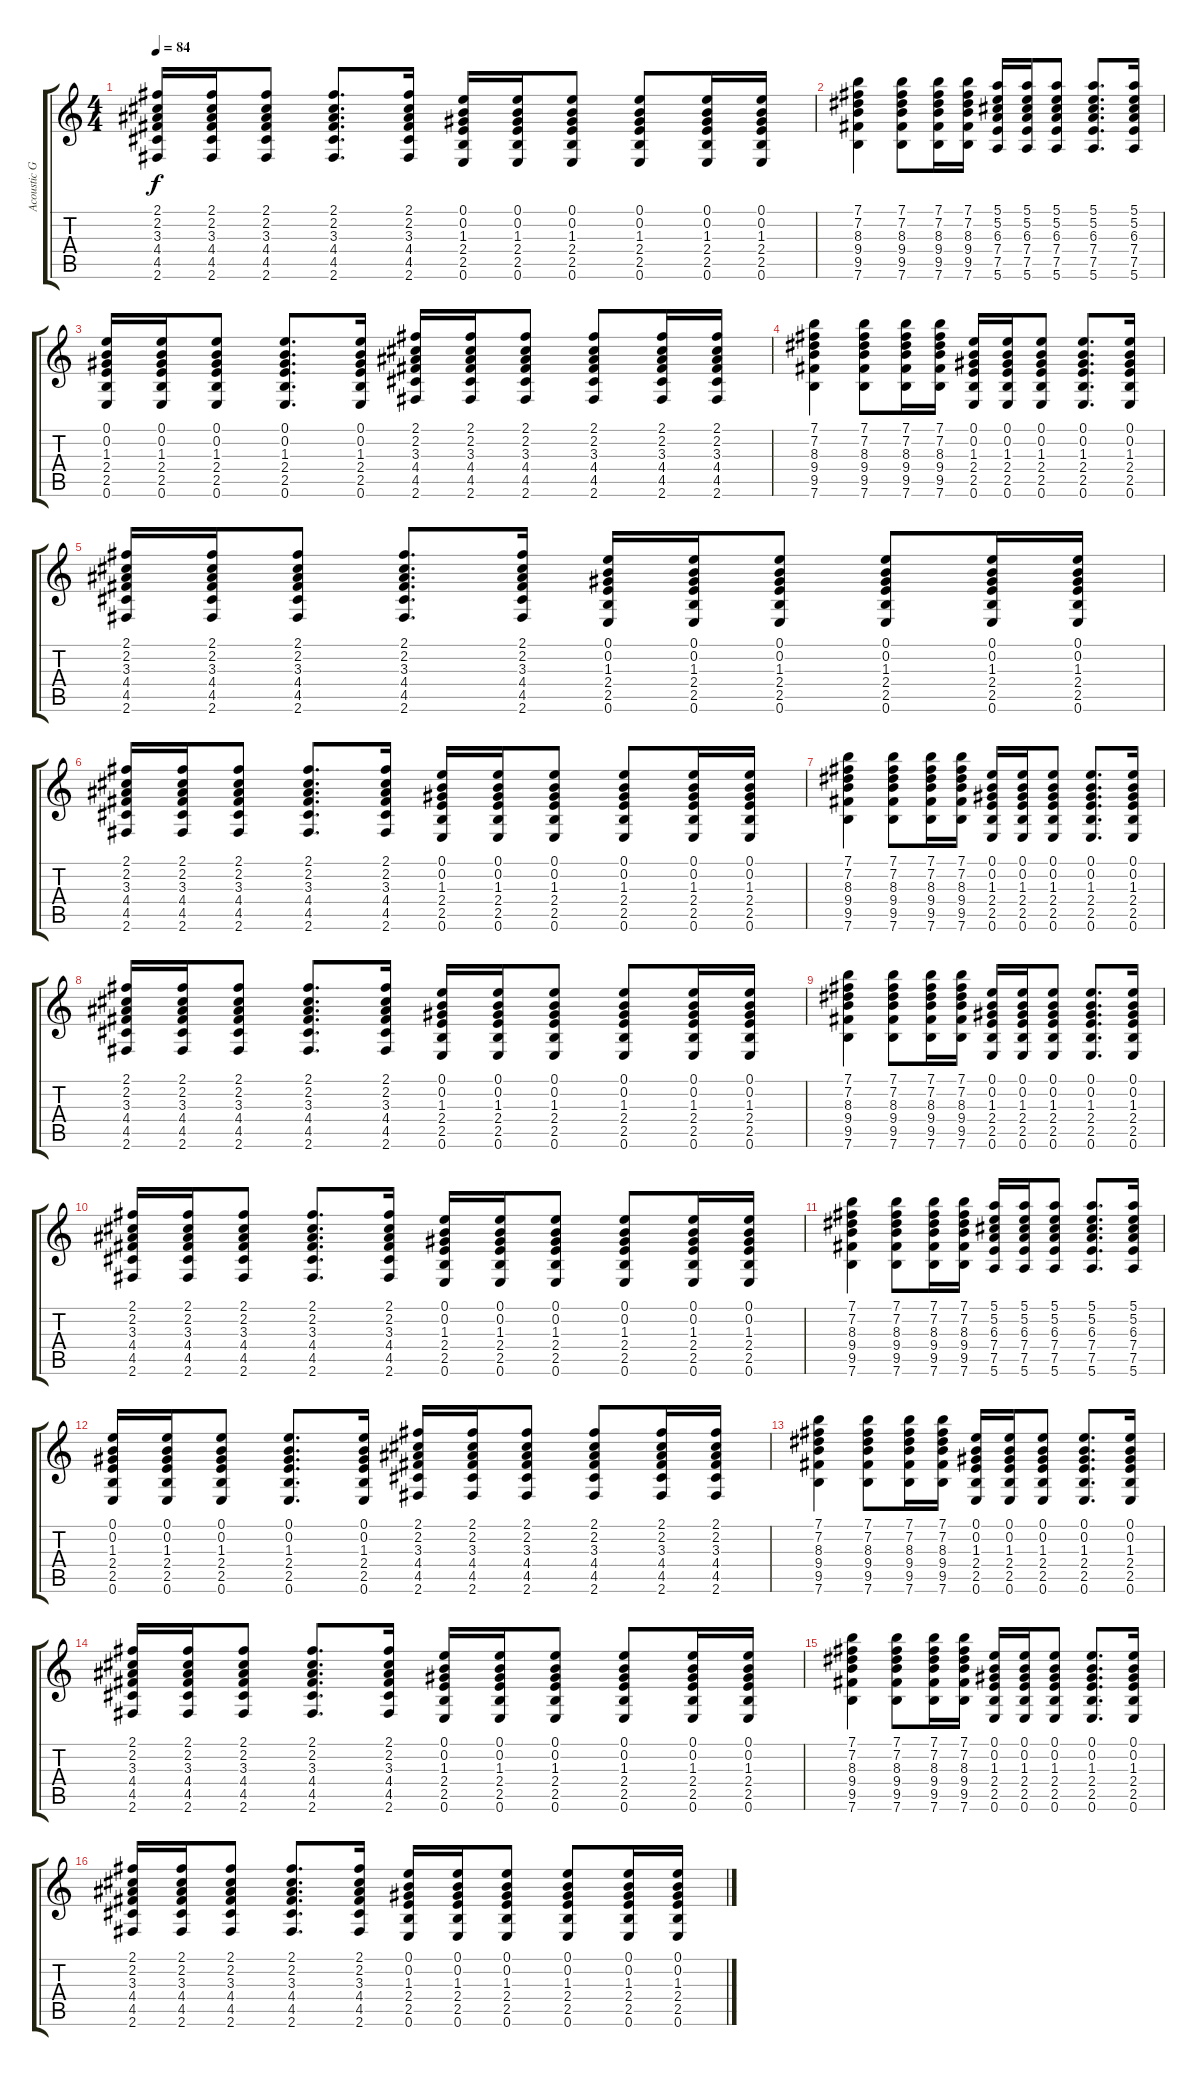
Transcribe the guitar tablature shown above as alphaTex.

\track ("Acoustic Guitar" "Acoustic G") {instrument acousticguitarsteel}
\staff {score tabs}
\tuning (E4 B3 G3 D3 A2 E2) {hide}
\ts (4 4)
\tempo 84
\clef g2
\ks c
(2.1 2.2 3.3 4.4 4.5 2.6).16{dy f} (2.1 2.2 3.3 4.4 4.5 2.6).16 (2.1 2.2 3.3 4.4 4.5 2.6).8 (2.1 2.2 3.3 4.4 4.5 2.6).8{d} (2.1 2.2 3.3 4.4 4.5 2.6).16 (0.1 0.2 1.3 2.4 2.5 0.6).16 (0.1 0.2 1.3 2.4 2.5 0.6).16 (0.1 0.2 1.3 2.4 2.5 0.6).8 (0.1 0.2 1.3 2.4 2.5 0.6).8 (0.1 0.2 1.3 2.4 2.5 0.6).16 (0.1 0.2 1.3 2.4 2.5 0.6).16 |
(7.1 7.2 8.3 9.4 9.5 7.6).4 (7.1 7.2 8.3 9.4 9.5 7.6).8 (7.1 7.2 8.3 9.4 9.5 7.6).16 (7.1 7.2 8.3 9.4 9.5 7.6).16 (5.1 5.2 6.3 7.4 7.5 5.6).16 (5.1 5.2 6.3 7.4 7.5 5.6).16 (5.1 5.2 6.3 7.4 7.5 5.6).8 (5.1 5.2 6.3 7.4 7.5 5.6).8{d} (5.1 5.2 6.3 7.4 7.5 5.6).16 |
(0.1 0.2 1.3 2.4 2.5 0.6).16 (0.1 0.2 1.3 2.4 2.5 0.6).16 (0.1 0.2 1.3 2.4 2.5 0.6).8 (0.1 0.2 1.3 2.4 2.5 0.6).8{d} (0.1 0.2 1.3 2.4 2.5 0.6).16 (2.1 2.2 3.3 4.4 4.5 2.6).16 (2.1 2.2 3.3 4.4 4.5 2.6).16 (2.1 2.2 3.3 4.4 4.5 2.6).8 (2.1 2.2 3.3 4.4 4.5 2.6).8 (2.1 2.2 3.3 4.4 4.5 2.6).16 (2.1 2.2 3.3 4.4 4.5 2.6).16 |
(7.1 7.2 8.3 9.4 9.5 7.6).4 (7.1 7.2 8.3 9.4 9.5 7.6).8 (7.1 7.2 8.3 9.4 9.5 7.6).16 (7.1 7.2 8.3 9.4 9.5 7.6).16 (0.1 0.2 1.3 2.4 2.5 0.6).16 (0.1 0.2 1.3 2.4 2.5 0.6).16 (0.1 0.2 1.3 2.4 2.5 0.6).8 (0.1 0.2 1.3 2.4 2.5 0.6).8{d} (0.1 0.2 1.3 2.4 2.5 0.6).16 |
(2.1 2.2 3.3 4.4 4.5 2.6).16 (2.1 2.2 3.3 4.4 4.5 2.6).16 (2.1 2.2 3.3 4.4 4.5 2.6).8 (2.1 2.2 3.3 4.4 4.5 2.6).8{d} (2.1 2.2 3.3 4.4 4.5 2.6).16 (0.1 0.2 1.3 2.4 2.5 0.6).16 (0.1 0.2 1.3 2.4 2.5 0.6).16 (0.1 0.2 1.3 2.4 2.5 0.6).8 (0.1 0.2 1.3 2.4 2.5 0.6).8 (0.1 0.2 1.3 2.4 2.5 0.6).16 (0.1 0.2 1.3 2.4 2.5 0.6).16 |
(2.1 2.2 3.3 4.4 4.5 2.6).16 (2.1 2.2 3.3 4.4 4.5 2.6).16 (2.1 2.2 3.3 4.4 4.5 2.6).8 (2.1 2.2 3.3 4.4 4.5 2.6).8{d} (2.1 2.2 3.3 4.4 4.5 2.6).16 (0.1 0.2 1.3 2.4 2.5 0.6).16 (0.1 0.2 1.3 2.4 2.5 0.6).16 (0.1 0.2 1.3 2.4 2.5 0.6).8 (0.1 0.2 1.3 2.4 2.5 0.6).8 (0.1 0.2 1.3 2.4 2.5 0.6).16 (0.1 0.2 1.3 2.4 2.5 0.6).16 |
(7.1 7.2 8.3 9.4 9.5 7.6).4 (7.1 7.2 8.3 9.4 9.5 7.6).8 (7.1 7.2 8.3 9.4 9.5 7.6).16 (7.1 7.2 8.3 9.4 9.5 7.6).16 (0.1 0.2 1.3 2.4 2.5 0.6).16 (0.1 0.2 1.3 2.4 2.5 0.6).16 (0.1 0.2 1.3 2.4 2.5 0.6).8 (0.1 0.2 1.3 2.4 2.5 0.6).8{d} (0.1 0.2 1.3 2.4 2.5 0.6).16 |
(2.1 2.2 3.3 4.4 4.5 2.6).16 (2.1 2.2 3.3 4.4 4.5 2.6).16 (2.1 2.2 3.3 4.4 4.5 2.6).8 (2.1 2.2 3.3 4.4 4.5 2.6).8{d} (2.1 2.2 3.3 4.4 4.5 2.6).16 (0.1 0.2 1.3 2.4 2.5 0.6).16 (0.1 0.2 1.3 2.4 2.5 0.6).16 (0.1 0.2 1.3 2.4 2.5 0.6).8 (0.1 0.2 1.3 2.4 2.5 0.6).8 (0.1 0.2 1.3 2.4 2.5 0.6).16 (0.1 0.2 1.3 2.4 2.5 0.6).16 |
(7.1 7.2 8.3 9.4 9.5 7.6).4 (7.1 7.2 8.3 9.4 9.5 7.6).8 (7.1 7.2 8.3 9.4 9.5 7.6).16 (7.1 7.2 8.3 9.4 9.5 7.6).16 (0.1 0.2 1.3 2.4 2.5 0.6).16 (0.1 0.2 1.3 2.4 2.5 0.6).16 (0.1 0.2 1.3 2.4 2.5 0.6).8 (0.1 0.2 1.3 2.4 2.5 0.6).8{d} (0.1 0.2 1.3 2.4 2.5 0.6).16 |
(2.1 2.2 3.3 4.4 4.5 2.6).16 (2.1 2.2 3.3 4.4 4.5 2.6).16 (2.1 2.2 3.3 4.4 4.5 2.6).8 (2.1 2.2 3.3 4.4 4.5 2.6).8{d} (2.1 2.2 3.3 4.4 4.5 2.6).16 (0.1 0.2 1.3 2.4 2.5 0.6).16 (0.1 0.2 1.3 2.4 2.5 0.6).16 (0.1 0.2 1.3 2.4 2.5 0.6).8 (0.1 0.2 1.3 2.4 2.5 0.6).8 (0.1 0.2 1.3 2.4 2.5 0.6).16 (0.1 0.2 1.3 2.4 2.5 0.6).16 |
(7.1 7.2 8.3 9.4 9.5 7.6).4 (7.1 7.2 8.3 9.4 9.5 7.6).8 (7.1 7.2 8.3 9.4 9.5 7.6).16 (7.1 7.2 8.3 9.4 9.5 7.6).16 (5.1 5.2 6.3 7.4 7.5 5.6).16 (5.1 5.2 6.3 7.4 7.5 5.6).16 (5.1 5.2 6.3 7.4 7.5 5.6).8 (5.1 5.2 6.3 7.4 7.5 5.6).8{d} (5.1 5.2 6.3 7.4 7.5 5.6).16 |
(0.1 0.2 1.3 2.4 2.5 0.6).16 (0.1 0.2 1.3 2.4 2.5 0.6).16 (0.1 0.2 1.3 2.4 2.5 0.6).8 (0.1 0.2 1.3 2.4 2.5 0.6).8{d} (0.1 0.2 1.3 2.4 2.5 0.6).16 (2.1 2.2 3.3 4.4 4.5 2.6).16 (2.1 2.2 3.3 4.4 4.5 2.6).16 (2.1 2.2 3.3 4.4 4.5 2.6).8 (2.1 2.2 3.3 4.4 4.5 2.6).8 (2.1 2.2 3.3 4.4 4.5 2.6).16 (2.1 2.2 3.3 4.4 4.5 2.6).16 |
(7.1 7.2 8.3 9.4 9.5 7.6).4 (7.1 7.2 8.3 9.4 9.5 7.6).8 (7.1 7.2 8.3 9.4 9.5 7.6).16 (7.1 7.2 8.3 9.4 9.5 7.6).16 (0.1 0.2 1.3 2.4 2.5 0.6).16 (0.1 0.2 1.3 2.4 2.5 0.6).16 (0.1 0.2 1.3 2.4 2.5 0.6).8 (0.1 0.2 1.3 2.4 2.5 0.6).8{d} (0.1 0.2 1.3 2.4 2.5 0.6).16 |
(2.1 2.2 3.3 4.4 4.5 2.6).16 (2.1 2.2 3.3 4.4 4.5 2.6).16 (2.1 2.2 3.3 4.4 4.5 2.6).8 (2.1 2.2 3.3 4.4 4.5 2.6).8{d} (2.1 2.2 3.3 4.4 4.5 2.6).16 (0.1 0.2 1.3 2.4 2.5 0.6).16 (0.1 0.2 1.3 2.4 2.5 0.6).16 (0.1 0.2 1.3 2.4 2.5 0.6).8 (0.1 0.2 1.3 2.4 2.5 0.6).8 (0.1 0.2 1.3 2.4 2.5 0.6).16 (0.1 0.2 1.3 2.4 2.5 0.6).16 |
(7.1 7.2 8.3 9.4 9.5 7.6).4 (7.1 7.2 8.3 9.4 9.5 7.6).8 (7.1 7.2 8.3 9.4 9.5 7.6).16 (7.1 7.2 8.3 9.4 9.5 7.6).16 (0.1 0.2 1.3 2.4 2.5 0.6).16 (0.1 0.2 1.3 2.4 2.5 0.6).16 (0.1 0.2 1.3 2.4 2.5 0.6).8 (0.1 0.2 1.3 2.4 2.5 0.6).8{d} (0.1 0.2 1.3 2.4 2.5 0.6).16 |
(2.1 2.2 3.3 4.4 4.5 2.6).16 (2.1 2.2 3.3 4.4 4.5 2.6).16 (2.1 2.2 3.3 4.4 4.5 2.6).8 (2.1 2.2 3.3 4.4 4.5 2.6).8{d} (2.1 2.2 3.3 4.4 4.5 2.6).16 (0.1 0.2 1.3 2.4 2.5 0.6).16 (0.1 0.2 1.3 2.4 2.5 0.6).16 (0.1 0.2 1.3 2.4 2.5 0.6).8 (0.1 0.2 1.3 2.4 2.5 0.6).8 (0.1 0.2 1.3 2.4 2.5 0.6).16 (0.1 0.2 1.3 2.4 2.5 0.6).16
